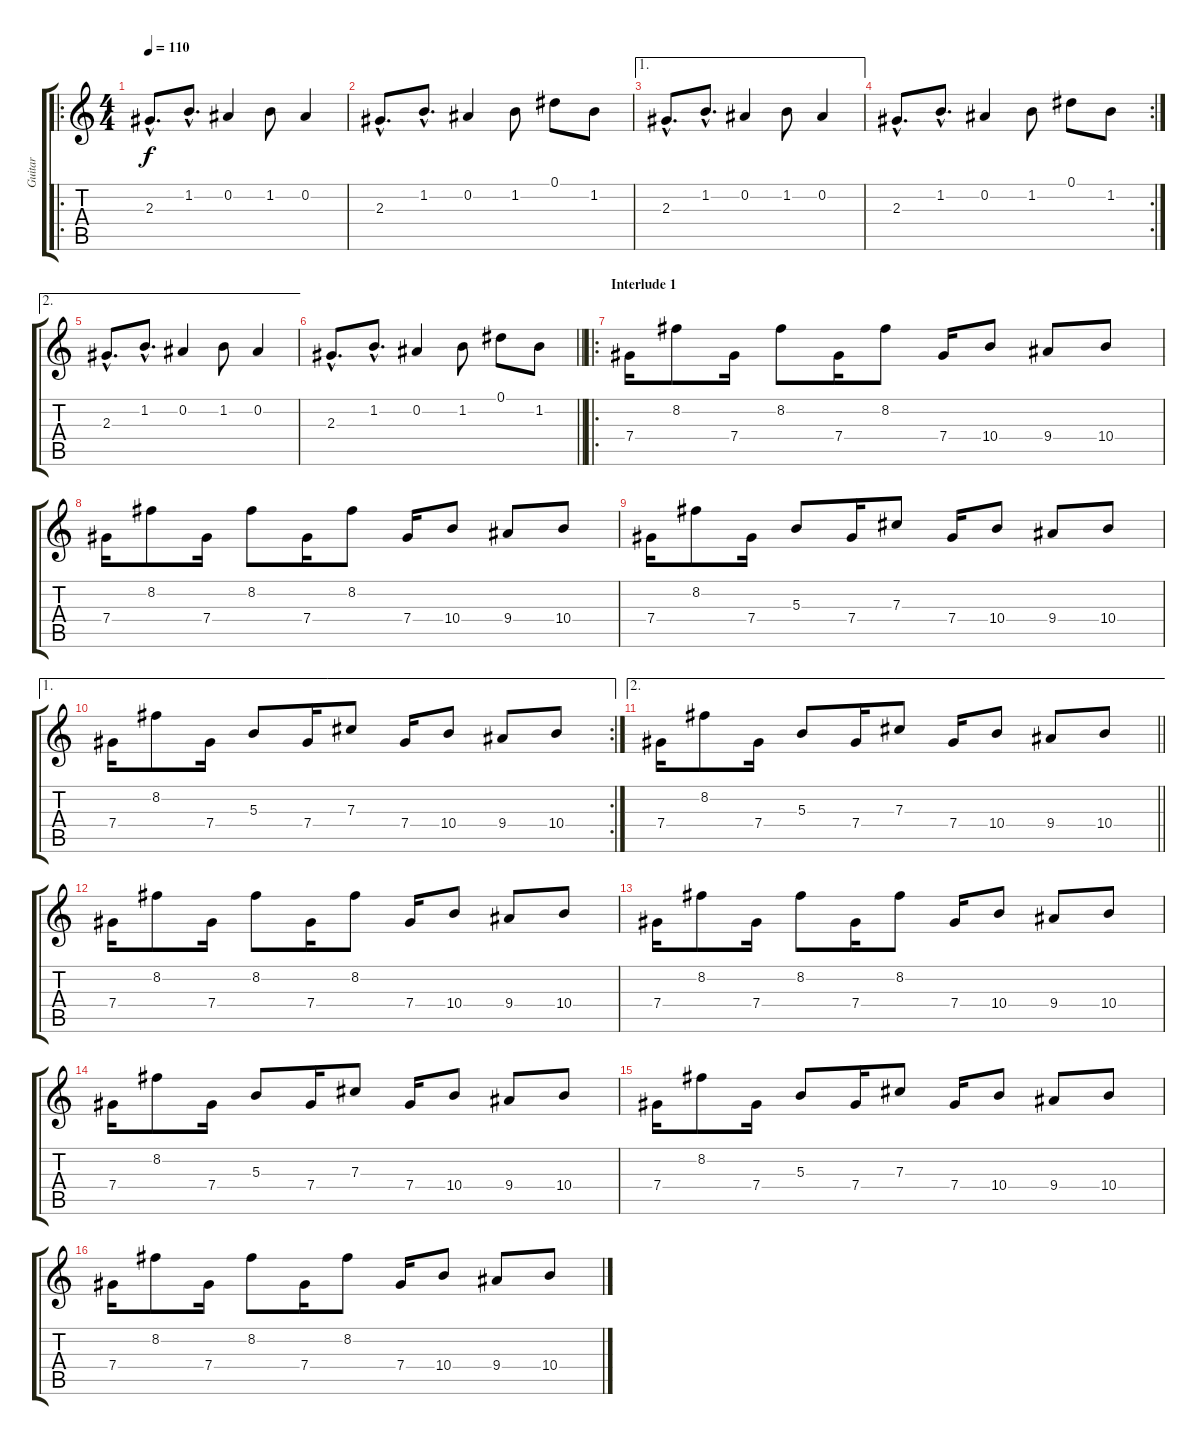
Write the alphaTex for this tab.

\track ("Guitar" "Guitar") {instrument overdrivenguitar}
\staff {score tabs}
\tuning (Eb4 Bb3 Gb3 Db3 Ab2 Db2) {hide}
\ro
\ts (4 4)
\tempo 110
\clef g2
\ks c
2.3{hac}.8{d dy f} 1.2{hac}.8{d} 0.2.4 1.2.8 0.2.4 |
2.3{hac}.8{d} 1.2{hac}.8{d} 0.2.4 1.2.8 0.1.8 1.2.8 |
\ae 1
2.3{hac}.8{d} 1.2{hac}.8{d} 0.2.4 1.2.8 0.2.4 |
\rc 2
2.3{hac}.8{d} 1.2{hac}.8{d} 0.2.4 1.2.8 0.1.8 1.2.8 |
\ae 2
2.3{hac}.8{d} 1.2{hac}.8{d} 0.2.4 1.2.8 0.2.4 |
\barLineRight lightlight
2.3{hac}.8{d} 1.2{hac}.8{d} 0.2.4 1.2.8 0.1.8 1.2.8 |
\ro
\section ("" "Interlude 1")
7.4.16{instrument overdrivenguitar} 8.2.8 7.4.16 8.2.8 7.4.16 8.2.8 7.4.16 10.4.8 9.4.8 10.4.8 |
7.4.16 8.2.8 7.4.16 8.2.8 7.4.16 8.2.8 7.4.16 10.4.8 9.4.8 10.4.8 |
7.4.16 8.2.8 7.4.16 5.3.8 7.4.16 7.3.8 7.4.16 10.4.8 9.4.8 10.4.8 |
\ae 1
\rc 2
7.4.16 8.2.8 7.4.16 5.3.8 7.4.16 7.3.8 7.4.16 10.4.8 9.4.8 10.4.8 |
\ae 2
\barLineRight lightlight
7.4.16 8.2.8 7.4.16 5.3.8 7.4.16 7.3.8 7.4.16 10.4.8 9.4.8 10.4.8 |
7.4.16 8.2.8 7.4.16 8.2.8 7.4.16 8.2.8 7.4.16 10.4.8 9.4.8 10.4.8 |
7.4.16 8.2.8 7.4.16 8.2.8 7.4.16 8.2.8 7.4.16 10.4.8 9.4.8 10.4.8 |
7.4.16 8.2.8 7.4.16 5.3.8 7.4.16 7.3.8 7.4.16 10.4.8 9.4.8 10.4.8 |
7.4.16 8.2.8 7.4.16 5.3.8 7.4.16 7.3.8 7.4.16 10.4.8 9.4.8 10.4.8 |
7.4.16 8.2.8 7.4.16 8.2.8 7.4.16 8.2.8 7.4.16 10.4.8 9.4.8 10.4.8
